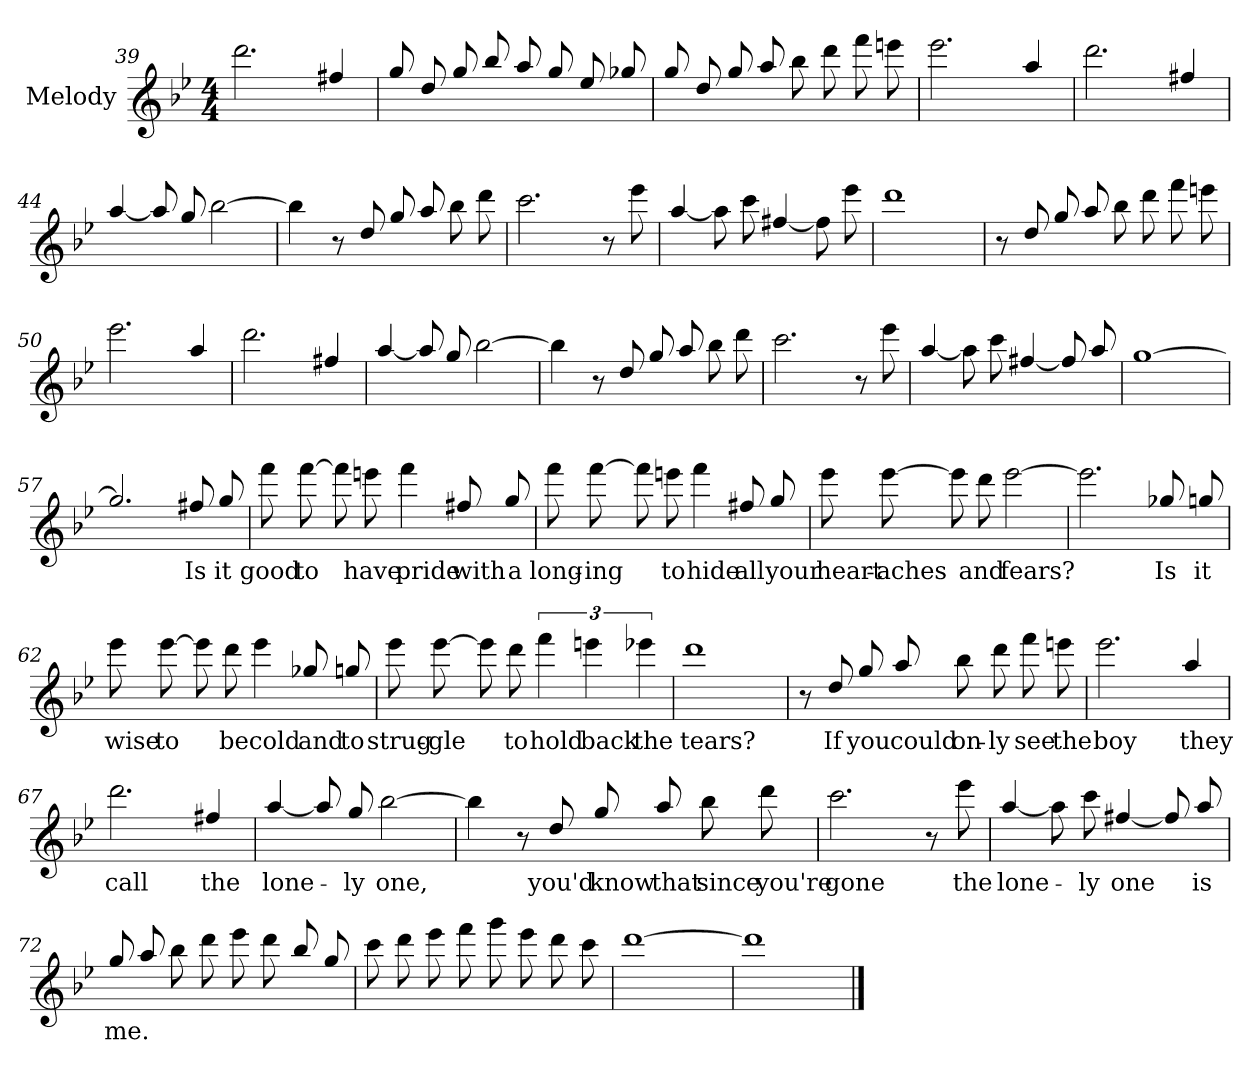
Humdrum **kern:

**kern	**text
*part1	*part1
*staff1	*staff1
*I"Melody	*
*clefG2	*
*ITrd8c14	*
*k[b-e-]	*
*M4/4	*
=39	=39
2.dd\	.
4f#X/	.
=40	=40
8g/L	.
8d/	.
8g/L	.
8b-/	.
8a/L	.
8g/	.
8e-/L	.
8g-X/	.
!!LO:LB:g=z
=41	=41
8g/L	.
8d/	.
8g/L	.
8a/	.
8b-\L	.
8dd\	.
8ff\L	.
8een\	.
=42	=42
2.ee-\	.
4a/	.
=43	=43
2.dd\	.
4f#X/	.
=44	=44
[<4a/	.
8a/L]	.
8g/	.
[>2b-\	.
=45	=45
4b-\]	.
8r	.
8d/	.
8g/L	.
8a/	.
8b-\L	.
8dd\	.
!!LO:PB:g=z
=46	=46
2.cc\	.
8r	.
8ee-\	.
=47	=47
[<4a/	.
8a\L]	.
8cc\	.
[<4f#X/	.
8f#\L]	.
8ee-\	.
=48	=48
1dd	.
=49	=49
8r	.
8d/	.
8g/L	.
8a/	.
8b-\L	.
8dd\	.
8ff\L	.
8een\	.
=50	=50
2.ee-\	.
4a/	.
=51	=51
2.dd\	.
4f#X/	.
!!LO:LB:g=z
=52	=52
[<4a/	.
8a/L]	.
8g/	.
[>2b-\	.
=53	=53
4b-\]	.
8r	.
8d/	.
8g/L	.
8a/	.
8b-\L	.
8dd\	.
=54	=54
2.cc\	.
8r	.
8ee-\	.
=55	=55
[<4a/	.
8a\L]	.
8cc\	.
[<4f#X/	.
8f#/L]	.
8a/	.
=56	=56
[<1g	.
=57	=57
2.g/]	.
8f#X/L	Is
8g/	it
!!LO:LB:g=z
=58	=58
8ff\L	good
[>8ff\	to
8ff\L]	.
8een\	have
4ff\	pride
8f#X/L	with
8g/	a
=59	=59
8ff\L	long-
[>8ff\	ing
8ff\L]	.
8een\	to
4ff\	hide
8f#X/L	all
8g/	your
=60	=60
8ee-\L	heart-
[>8ee-\	aches
8ee-\L]	.
8dd\	and
[>2ee-\	fears?
=61	=61
2.ee-\]	.
8g-X/L	Is
8gn/	it
!!LO:LB:g=z
=62	=62
8ee-\L	wise
[>8ee-\	to
8ee-\L]	.
8dd\	be
4ee-\	cold
8g-X/L	and
8gn/	to
=63	=63
8ee-\L	strug-
[>8ee-\	gle
8ee-\L]	.
8dd\	to
6ff\	hold
6een\	back
6ee-X\	the
=64	=64
1dd	tears?
=65	=65
8r	.
8d/	If
8g/L	you
8a/	could
8b-\L	on-
8dd\	ly
8ff\L	see
8een\	the
!!LO:LB:g=z
=66	=66
2.ee-\	boy
4a/	they
=67	=67
2.dd\	call
4f#X/	the
=68	=68
[<4a/	lone-
8a/L]	.
8g/	ly
[>2b-\	one,
=69	=69
4b-\]	.
8r	.
8d/	you'd
8g/L	know
8a/	that
8b-\L	since
8dd\	you're
=70	=70
2.cc\	gone
8r	.
8ee-\	the
!!LO:LB:g=z
=71	=71
[<4a/	lone-
8a\L]	.
8cc\	ly
[<4f#X/	one
8f#/L]	.
8a/	is
=72	=72
8g/L	me.
8a/	.
8b-\L	.
8dd\	.
8ee-\L	.
8dd\	.
8b-/L	.
8g/	.
=73	=73
8cc\L	.
8dd\	.
8ee-\L	.
8ff\	.
8gg\L	.
8ee-\	.
8dd\L	.
8cc\	.
=74	=74
[>1dd	.
=75	=75
1dd]	.
==	==
*-	*-
